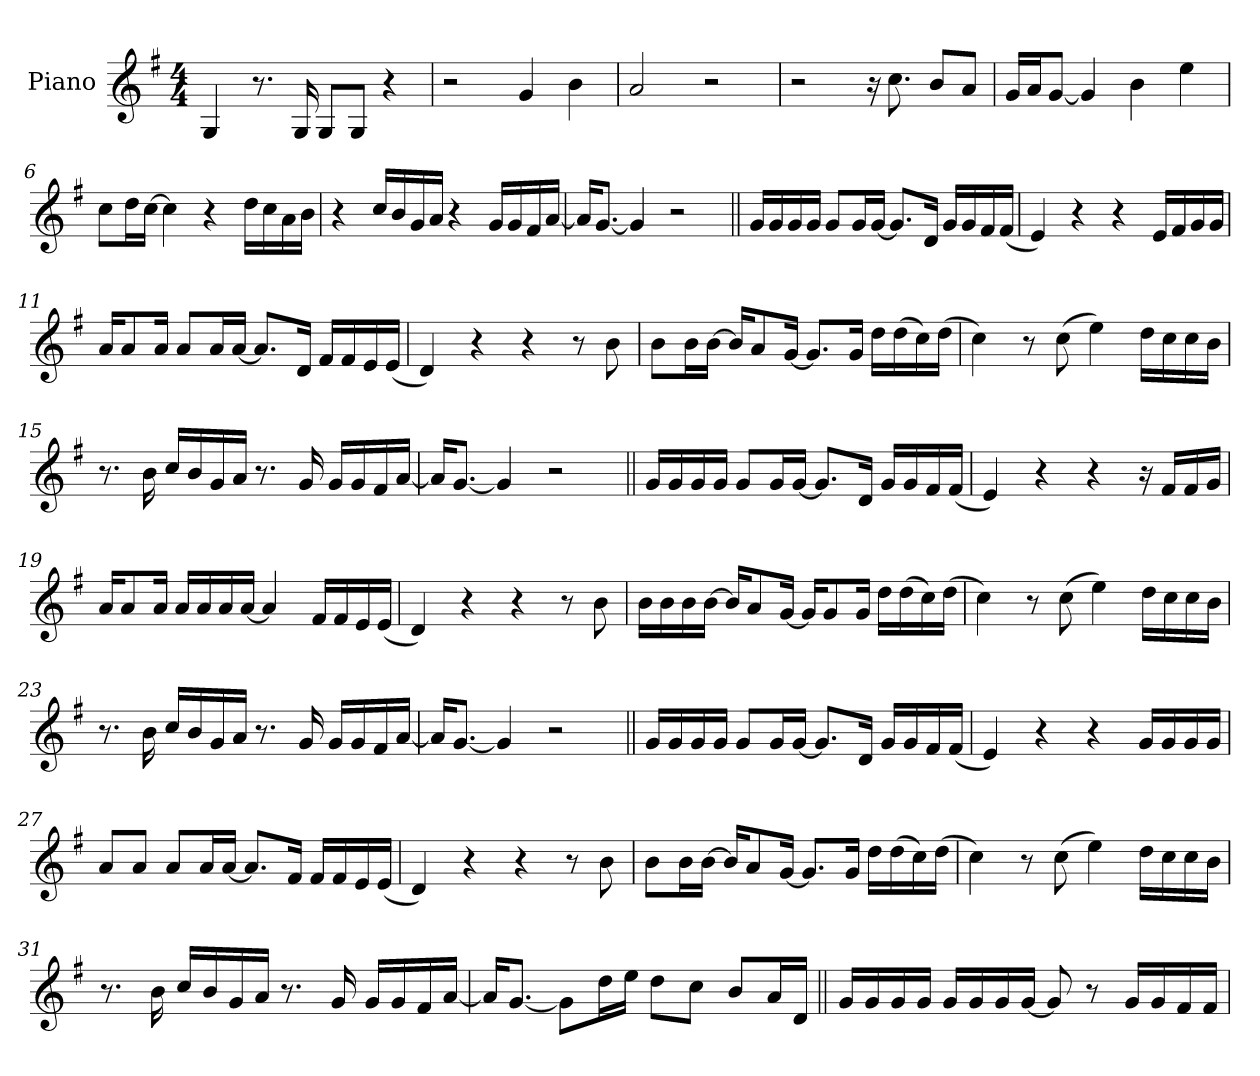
**kern
*part1
*staff1
*I"Piano
*I'Pno.
*clefG2
*k[f#]
*M4/4
*MM88
=1
4G!
8.r
16G!
8G!L
8G!J
4r
=2
2r
4g
4b
=3
2a
2r
=4
2r
16r
8.cc
8bL
8aJ
=5
16gLL
16aJ
[8gJ
4g]
4b
4ee
=6
8ccL
16ddL
[16ccJJ
4cc]
4r
16ddLL
16cc
16a
16bJJ
=7
4r
16ccLL
16b
16g
16aJJ
4r
16gLL
16g
16f#
[16aJJ
=8
16aKL]
[8.gJ
4g]
2r
=9||
16gLL
16g
16g
16gJJ
8gL
16gL
[16gJJ
8.gL]
16dJk
16gLL
16g
16f#
(<16f#JJ
=10
4e)
4r
4r
16eLL
16f#
16g
16gJJ
=11
16aKL
8a
16aJk
8aL
16aL
[16aJJ
8.aL]
16dJk
16f#LL
16f#
16e
(<16eJJ
=12
4d)
4r
4r
8r
8b
=13
8bL
16bL
[16bJJ
16bKL]
8a
[16gJk
8.gL]
16gJk
16ddLL
(>16dd
16cc)
(>16ddJJ
=14
4cc)
8r
(>8cc
4ee)
16ddLL
16cc
16cc
16bJJ
=15
8.r
16b
16ccLL
16b
16g
16aJJ
8.r
16g
16gLL
16g
16f#
[16aJJ
=16
16aKL]
[8.gJ
4g]
2r
=17||
16gLL
16g
16g
16gJJ
8gL
16gL
[16gJJ
8.gL]
16dJk
16gLL
16g
16f#
(<16f#JJ
=18
4e)
4r
4r
16r
16f#LL
16f#
16gJJ
=19
16aKL
8a
16aJk
16aLL
16a
16a
[16aJJ
4a]
16f#LL
16f#
16e
(<16eJJ
=20
4d)
4r
4r
8r
8b
=21
16bLL
16b
16b
[16bJJ
16bKL]
8a
[16gJk
16gKL]
8g
16gJk
16ddLL
(>16dd
16cc)
(>16ddJJ
=22
4cc)
8r
(>8cc
4ee)
16ddLL
16cc
16cc
16bJJ
=23
8.r
16b
16ccLL
16b
16g
16aJJ
8.r
16g
16gLL
16g
16f#
[16aJJ
=24
16aKL]
[8.gJ
4g]
2r
=25||
16gLL
16g
16g
16gJJ
8gL
16gL
[16gJJ
8.gL]
16dJk
16gLL
16g
16f#
(<16f#JJ
=26
4e)
4r
4r
16gLL
16g
16g
16gJJ
=27
8aL
8aJ
8aL
16aL
[16aJJ
8.aL]
16f#Jk
16f#LL
16f#
16e
(<16eJJ
=28
4d)
4r
4r
8r
8b
=29
8bL
16bL
[16bJJ
16bKL]
8a
[16gJk
8.gL]
16gJk
16ddLL
(>16dd
16cc)
(>16ddJJ
=30
4cc)
8r
(>8cc
4ee)
16ddLL
16cc
16cc
16bJJ
=31
8.r
16b
16ccLL
16b
16g
16aJJ
8.r
16g
16gLL
16g
16f#
[16aJJ
=32
16aKL]
[8.gJ
8gL]
16dd!L
16ee!JJ
8dd!L
8cc!J
8b!L
16a!L
16dJJ
=33||
16gLL
16g
16g
16gJJ
16gLL
16g
16g
[16gJJ
8g]
8r
16gLL
16g
16f#
16f#JJ
=
*-
